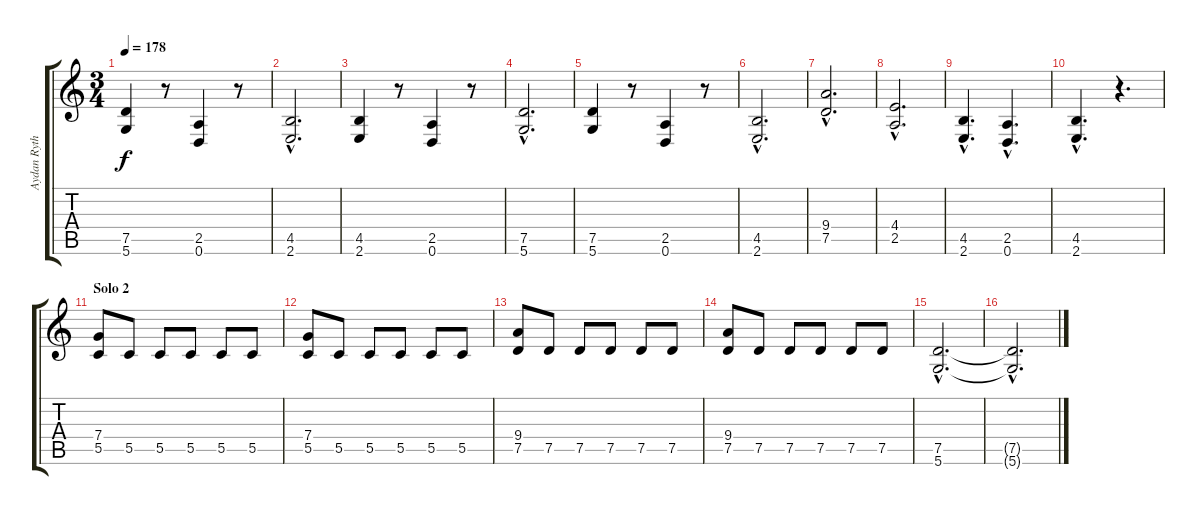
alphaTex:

\track ("Aydan Rythm" "Aydan Ryth") {instrument distortionguitar}
\staff {score tabs}
\tuning (D4 A3 F3 C3 G2 D2) {hide}
\ts (3 4)
\tempo 178
\clef g2
\ks c
(7.5 5.6).4{dy f} r.8 (2.5 0.6).4 r.8 |
(4.5{hac} 2.6{hac}).2{d} |
(4.5 2.6).4 r.8 (2.5 0.6).4 r.8 |
(7.5{hac} 5.6{hac}).2{d} |
(7.5 5.6).4 r.8 (2.5 0.6).4 r.8 |
(4.5{hac} 2.6{hac}).2{d} |
(9.4{hac} 7.5{hac}).2{d} |
(4.4{hac} 2.5{hac}).2{d} |
(4.5{hac} 2.6{hac}).4{d} (2.5{hac} 0.6{hac}).4{d} |
(4.5{hac} 2.6{hac}).4{d} r.4{d} |
\section ("" "Solo 2")
(7.4 5.5).8 5.5.8 5.5.8 5.5.8 5.5.8 5.5.8 |
(7.4 5.5).8 5.5.8 5.5.8 5.5.8 5.5.8 5.5.8 |
(9.4 7.5).8 7.5.8 7.5.8 7.5.8 7.5.8 7.5.8 |
(9.4 7.5).8 7.5.8 7.5.8 7.5.8 7.5.8 7.5.8 |
(7.5{hac} 5.6{hac}).2{d} |
(7.5{hac t} 5.6{hac t}).2{d}
